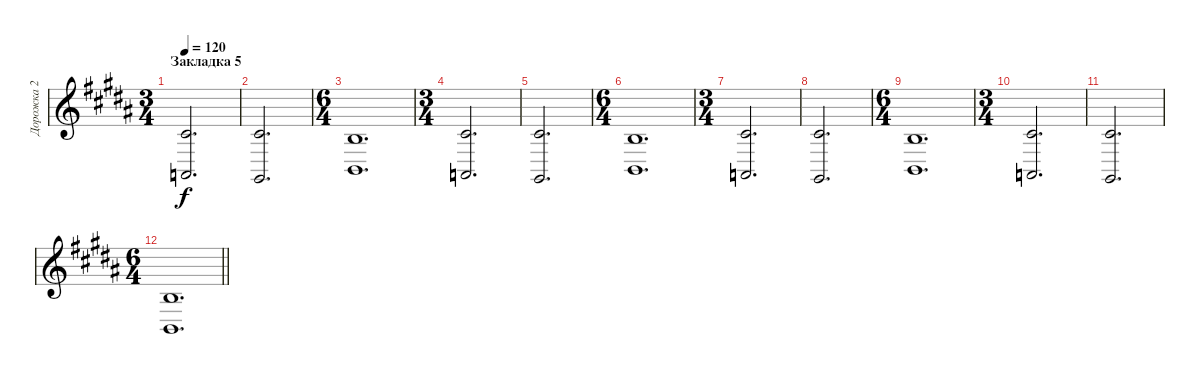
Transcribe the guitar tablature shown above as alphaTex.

\track ("Дорожка 2" "Дорожка 2") {instrument cello}
\staff {score}
\tuning (E4 B3 G3 D3 A2 E2) {hide}
\ts (3 4)
\section ("" "Закладка 5")
\tempo 120
\clef g2
\ks g#minor
(2.2 0.5).2{d dy f} |
(2.2 4.6).2{d} |
\ts (6 4)
(0.2 2.5).1{d} |
\ts (3 4)
(2.2 0.5).2{d} |
(2.2 4.6).2{d} |
\ts (6 4)
(0.2 2.5).1{d} |
\ts (3 4)
(2.2 0.5).2{d} |
(2.2 4.6).2{d} |
\ts (6 4)
(0.2 2.5).1{d} |
\ts (3 4)
(2.2 0.5).2{d} |
(2.2 4.6).2{d} |
\ts (6 4)
\barLineRight lightlight
(0.2 2.5).1{d}
